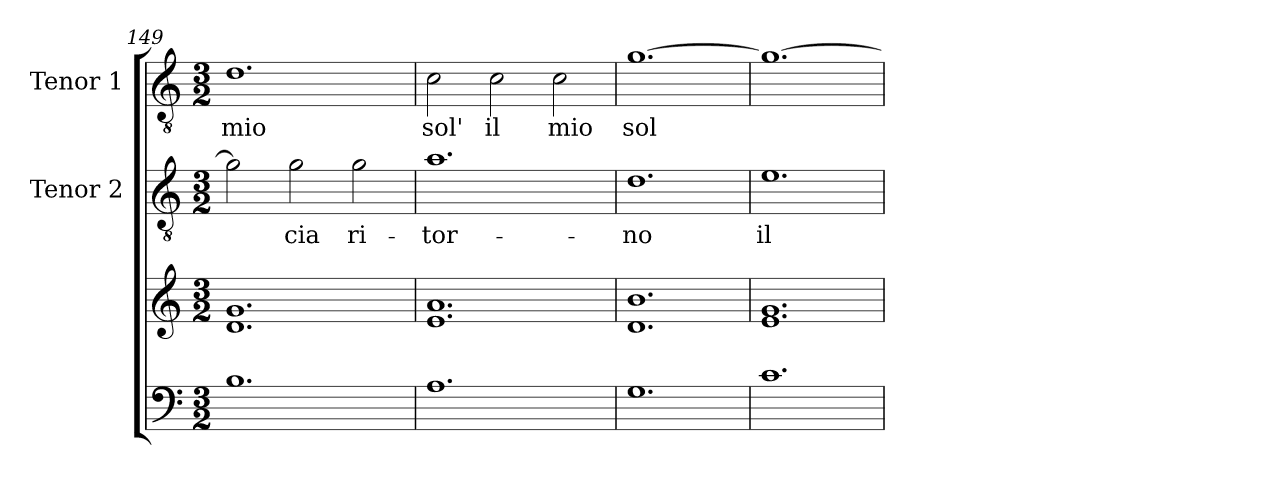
**kern	**kern	**kern	**text	**kern	**text
*part3	*part3	*part2	*part2	*part1	*part1
*staff4	*staff3	*staff2	*staff2	*staff1	*staff1
*	*	*I"Tenor 2	*	*I"Tenor 1	*
*	*	*I'T 2	*	*I'T 1	*
*clefF4	*clefG2	*clefGv2	*	*clefGv2	*
*k[]	*k[]	*k[]	*	*k[]	*
*C:	*C:	*C:	*	*C:	*
*M3/2	*M3/2	*M3/2	*	*M3/2	*
=149	=149	=149	=149	=149	=149
1.B	1.d 1.g	2g\]	.	1.d	mio
.	.	2g\	-cia	.	.
.	.	2g\	ri-	.	.
=150	=150	=150	=150	=150	=150
1.A	1.e 1.a	1.a	-tor-	2c\	sol'
.	.	.	.	2c\	il
.	.	.	.	2c\	mio
=151	=151	=151	=151	=151	=151
1.G	1.d 1.b	1.d	-no	[1.g	sol
!!LO:LB:g=z
=152	=152	=152	=152	=152	=152
1.c	1.e 1.g	1.e	il	1.g_	.
=	=	=	=	=	=
*-	*-	*-	*-	*-	*-
